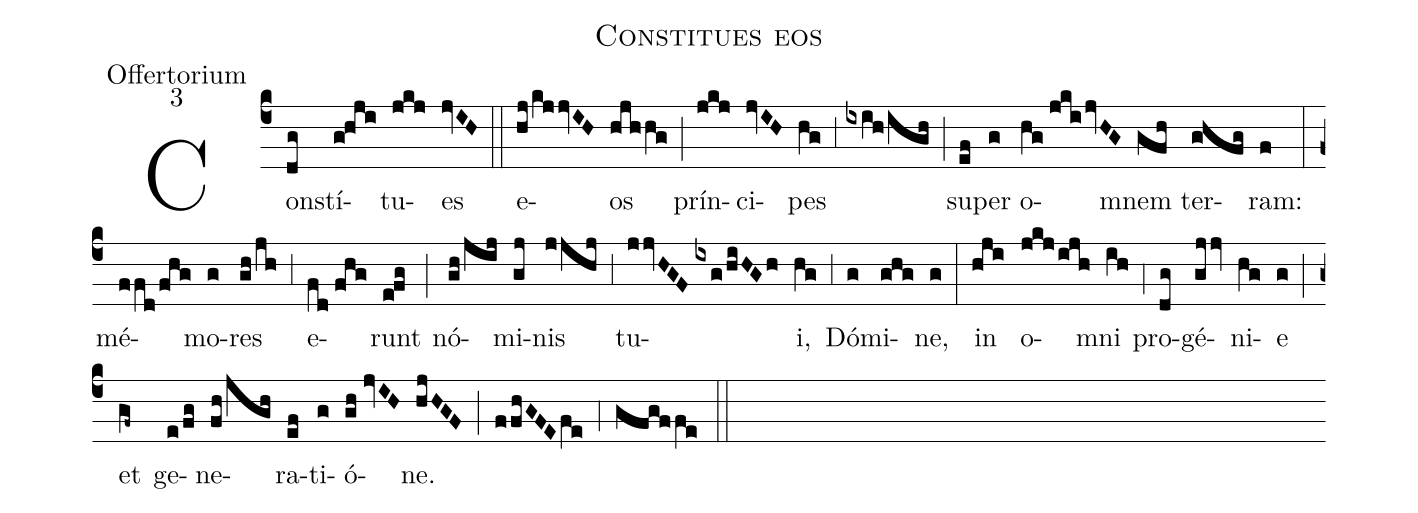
name:Constitues eos;
office-part:Offertorium;
mode:3;
%%
(c4) Con(dg)stí(g!hji)tu(jkj)es(jvIH) (::)
e(hj/kjjvIH)os(hjhhg) (;) prín(jkj)ci(jvIH)pes(hg) (,3) (ixih/igh) (;) su(ef)per(g) o(hg//jki/jvHG)mnem(gfh) ter(ghfg)ram:(f) (:)
mé(ffd/fhg)mo(g)res(gh/jh) (,3) e(fd//fhg)runt(e!fg) (;) nó(gh/jij)mi(gj)nis(jjhj) (,3) tu(jjvHGF//ixg/hiHGh)i,(hg) (,3) Dó(g)mi(ghg)ne,(g) (:)
in(hji) o(jkj/ijh)mni(ih) (,4) pro(dg)gé(gjjv)ni(hg)e(g) (;) et(gf~) ge(e/fg)ne(fh/jgh)ra(ef)ti(g)ó(gh//jvIH)ne.(hjHGF) (;) (ffhGFE/fe) (,4) (gfgffe) (::)
